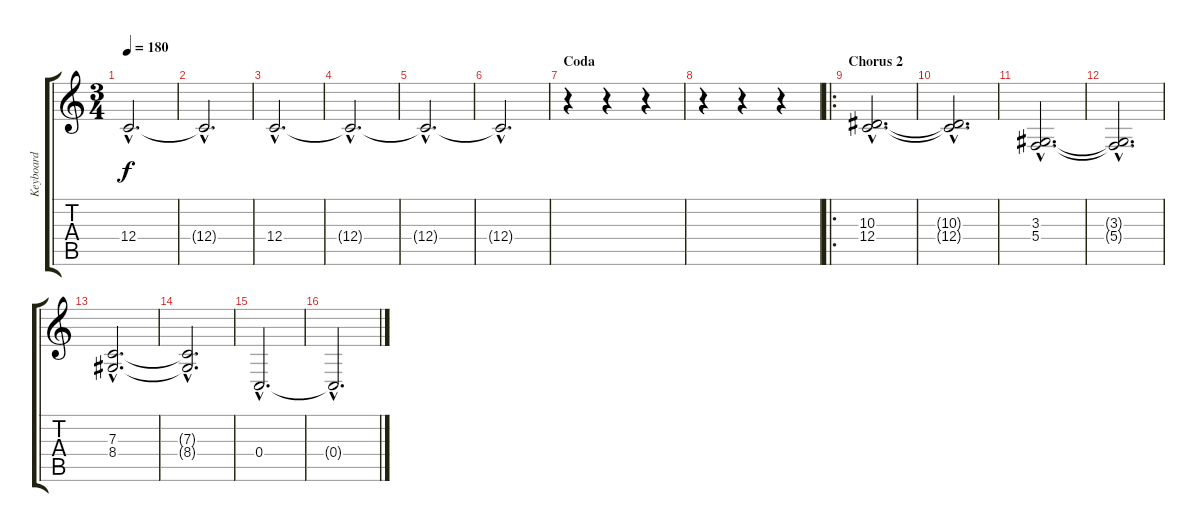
\track ("Keyboard" "Keyboard") {instrument pad2warm}
\staff {score tabs}
\tuning (D4 A3 F3 C3 G2 C2) {hide}
\ts (3 4)
\tempo 180
\clef g2
\ks c
12.4{hac t}.2{d dy f} |
12.4{hac t}.2{d} |
12.4{hac}.2{d volume 11 instrument pad2warm} |
12.4{hac t}.2{d} |
12.4{hac t}.2{d} |
12.4{hac t}.2{d} |
\section ("" "Coda")
r.4 r.4 r.4 |
r.4 r.4 r.4 |
\ro
\section ("" "Chorus 2")
(10.3{hac} 12.4{hac}).2{d instrument stringensemble1} |
(10.3{hac t} 12.4{hac t}).2{d} |
(3.3{hac} 5.4{hac}).2{d} |
(3.3{hac t} 5.4{hac t}).2{d} |
(7.3{hac} 8.4{hac}).2{d} |
(7.3{hac t} 8.4{hac t}).2{d} |
0.4{hac}.2{d} |
0.4{hac t}.2{d}
